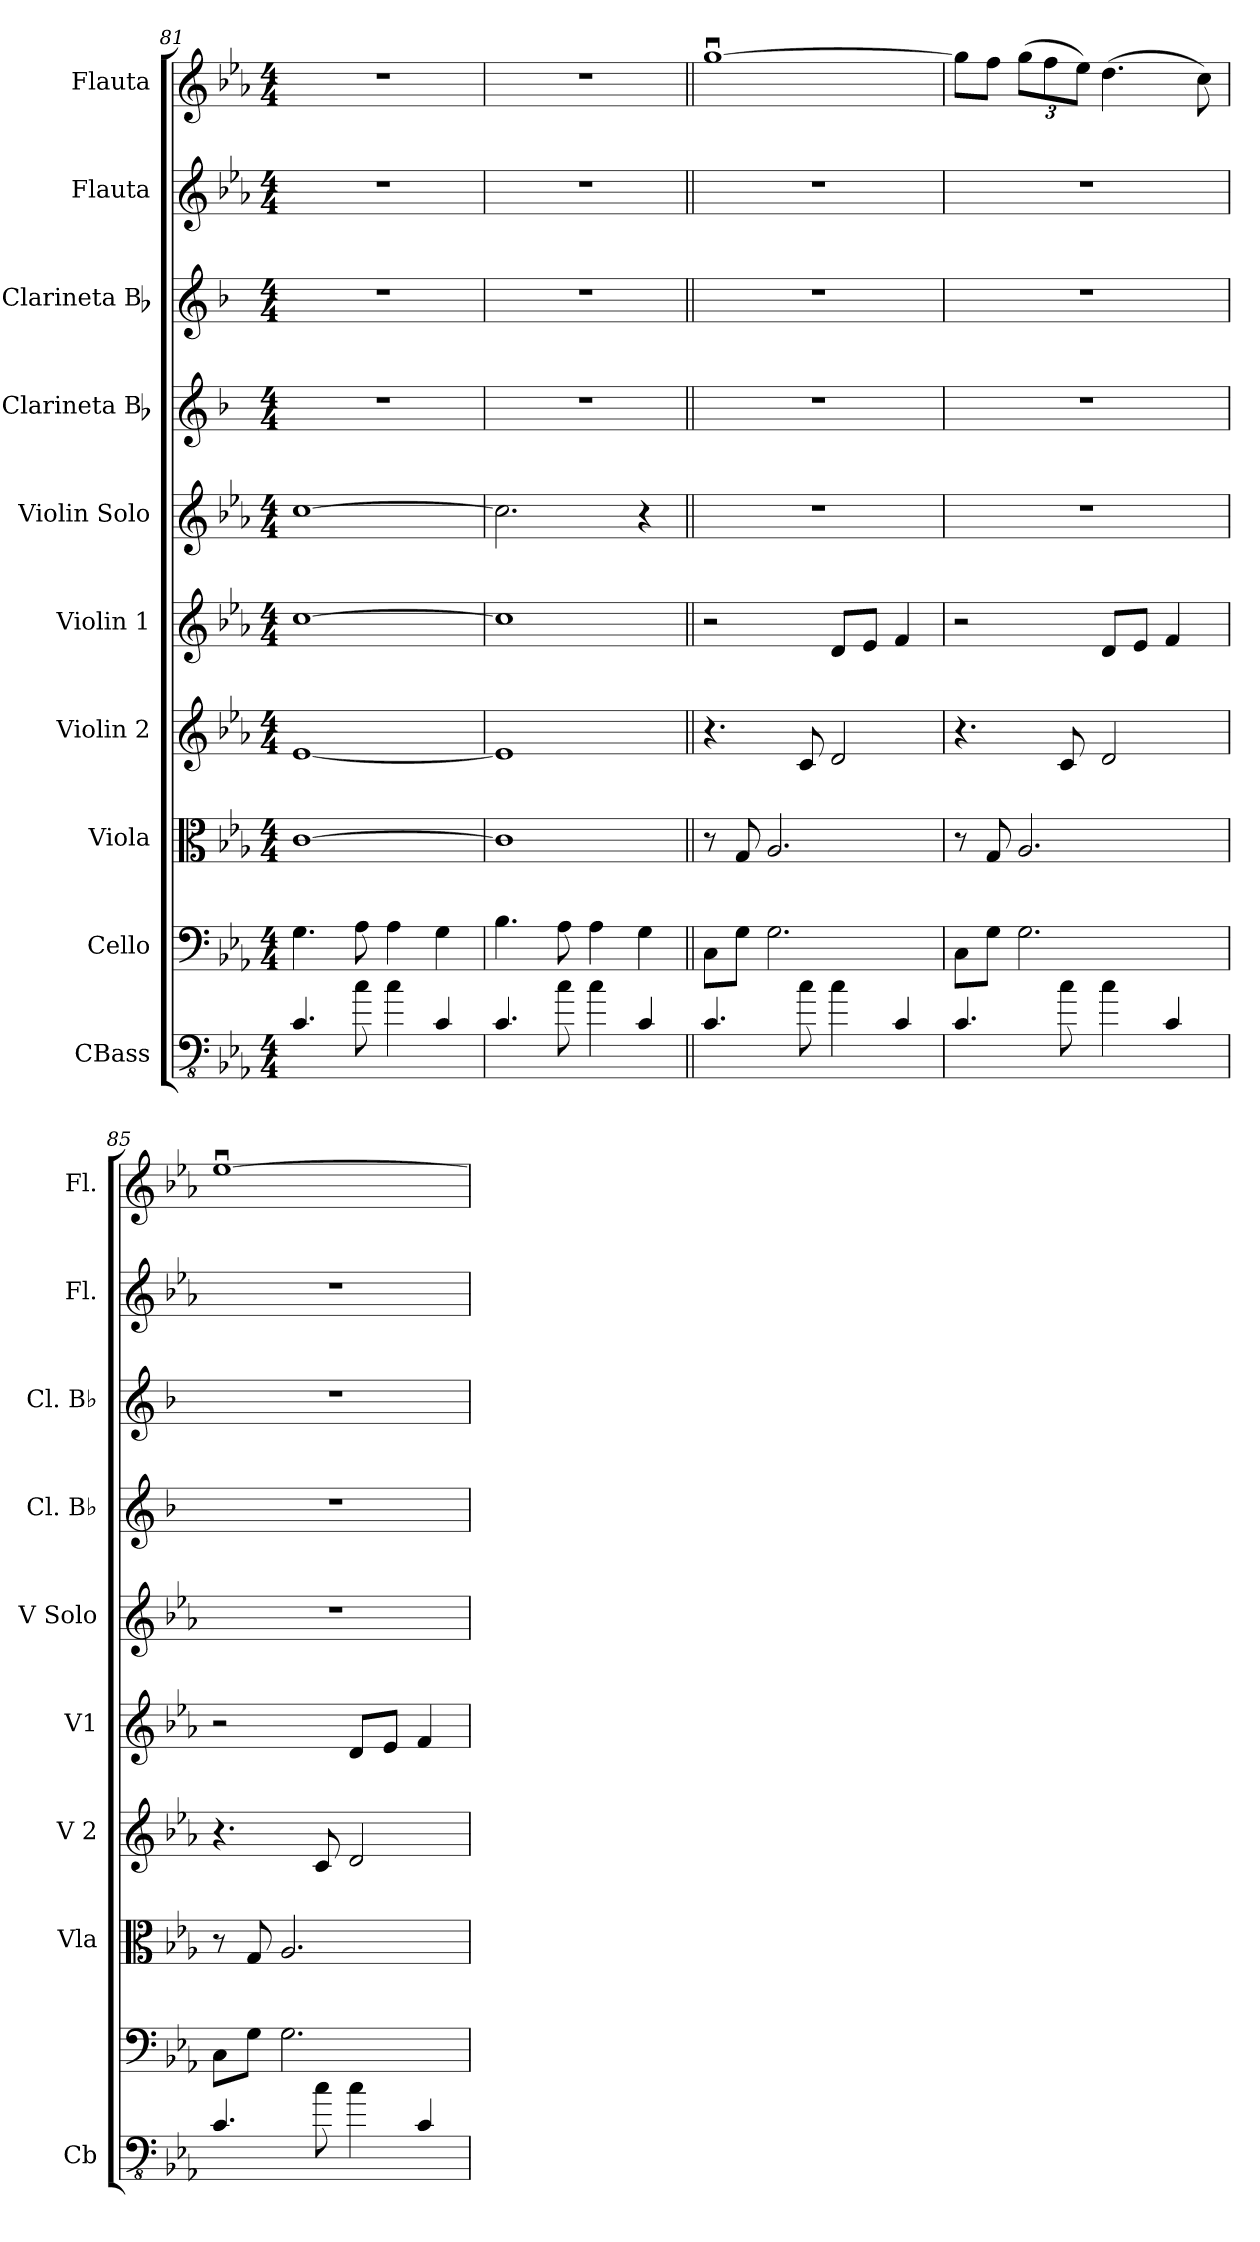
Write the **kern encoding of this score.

**kern	**kern	**kern	**kern	**kern	**kern	**kern	**kern	**kern	**kern
*part10	*part9	*part8	*part7	*part6	*part5	*part4	*part3	*part2	*part1
*staff10	*staff9	*staff8	*staff7	*staff6	*staff5	*staff4	*staff3	*staff2	*staff1
*I"CBass	*I"Cello	*I"Viola	*I"Violin 2	*I"Violin 1	*I"Violin Solo	*I"Clarineta Bb	*I"Clarineta Bb	*I"Flauta	*I"Flauta
*I'Cb	*	*I'Vla	*I'V 2	*I'V1	*I'V Solo	*I'Cl. Bb	*I'Cl. Bb	*I'Fl.	*I'Fl.
*clefFv4	*clefF4	*clefC3	*clefG2	*clefG2	*clefG2	*clefG2	*clefG2	*clefG2	*clefG2
*ITrd7c12	*	*	*	*	*	*ITrd1c2	*ITrd1c2	*	*
*k[b-e-a-]	*k[b-e-a-]	*k[b-e-a-]	*k[b-e-a-]	*k[b-e-a-]	*k[b-e-a-]	*k[b-e-a-]	*k[b-e-a-]	*k[b-e-a-]	*k[b-e-a-]
*M4/4	*M4/4	*M4/4	*M4/4	*M4/4	*M4/4	*M4/4	*M4/4	*M4/4	*M4/4
=81	=81	=81	=81	=81	=81	=81	=81	=81	=81
4.CC/	4.G\	[1c	[1e-	[1cc	[1cc	1r	1r	1r	1r
8C\	8A-\	.	.	.	.	.	.	.	.
4C\	4A-\	.	.	.	.	.	.	.	.
4CC/	4G\	.	.	.	.	.	.	.	.
=82	=82	=82	=82	=82	=82	=82	=82	=82	=82
4.CC/	4.B-\	1c]	1e-]	1cc]	2.cc\]	1r	1r	1r	1r
8C\	8A-\	.	.	.	.	.	.	.	.
4C\	4A-\	.	.	.	.	.	.	.	.
4CC/	4G\	.	.	.	4r	.	.	.	.
!!LO:PB:g=z
=83||	=83||	=83||	=83||	=83||	=83||	=83||	=83||	=83||	=83||
4.CC/	8C\L	8r	4.r	2r	1r	1r	1r	1r	[1ggu
.	8G\J	8G/	.	.	.	.	.	.	.
.	2.G\	2.A-/	.	.	.	.	.	.	.
8C\	.	.	8c/	.	.	.	.	.	.
4C\	.	.	2d/	8d/L	.	.	.	.	.
.	.	.	.	8e-/J	.	.	.	.	.
4CC/	.	.	.	4f/	.	.	.	.	.
=84	=84	=84	=84	=84	=84	=84	=84	=84	=84
4.CC/	8C\L	8r	4.r	2r	1r	1r	1r	1r	8gg\L]
.	8G\J	8G/	.	.	.	.	.	.	8ff\J
*	*	*	*	*	*	*	*	*	*Xbrackettup
.	2.G\	2.A-/	.	.	.	.	.	.	(12gg\L
.	.	.	.	.	.	.	.	.	12ff\
8C\	.	.	8c/	.	.	.	.	.	.
.	.	.	.	.	.	.	.	.	12ee-\J)
4C\	.	.	2d/	8d/L	.	.	.	.	(4.dd\
.	.	.	.	8e-/J	.	.	.	.	.
4CC/	.	.	.	4f/	.	.	.	.	.
.	.	.	.	.	.	.	.	.	8cc\)
=85	=85	=85	=85	=85	=85	=85	=85	=85	=85
4.CC/	8C\L	8r	4.r	2r	1r	1r	1r	1r	[1ee-u
.	8G\J	8G/	.	.	.	.	.	.	.
.	2.G\	2.A-/	.	.	.	.	.	.	.
8C\	.	.	8c/	.	.	.	.	.	.
4C\	.	.	2d/	8d/L	.	.	.	.	.
.	.	.	.	8e-/J	.	.	.	.	.
4CC/	.	.	.	4f/	.	.	.	.	.
=	=	=	=	=	=	=	=	=	=
*-	*-	*-	*-	*-	*-	*-	*-	*-	*-
